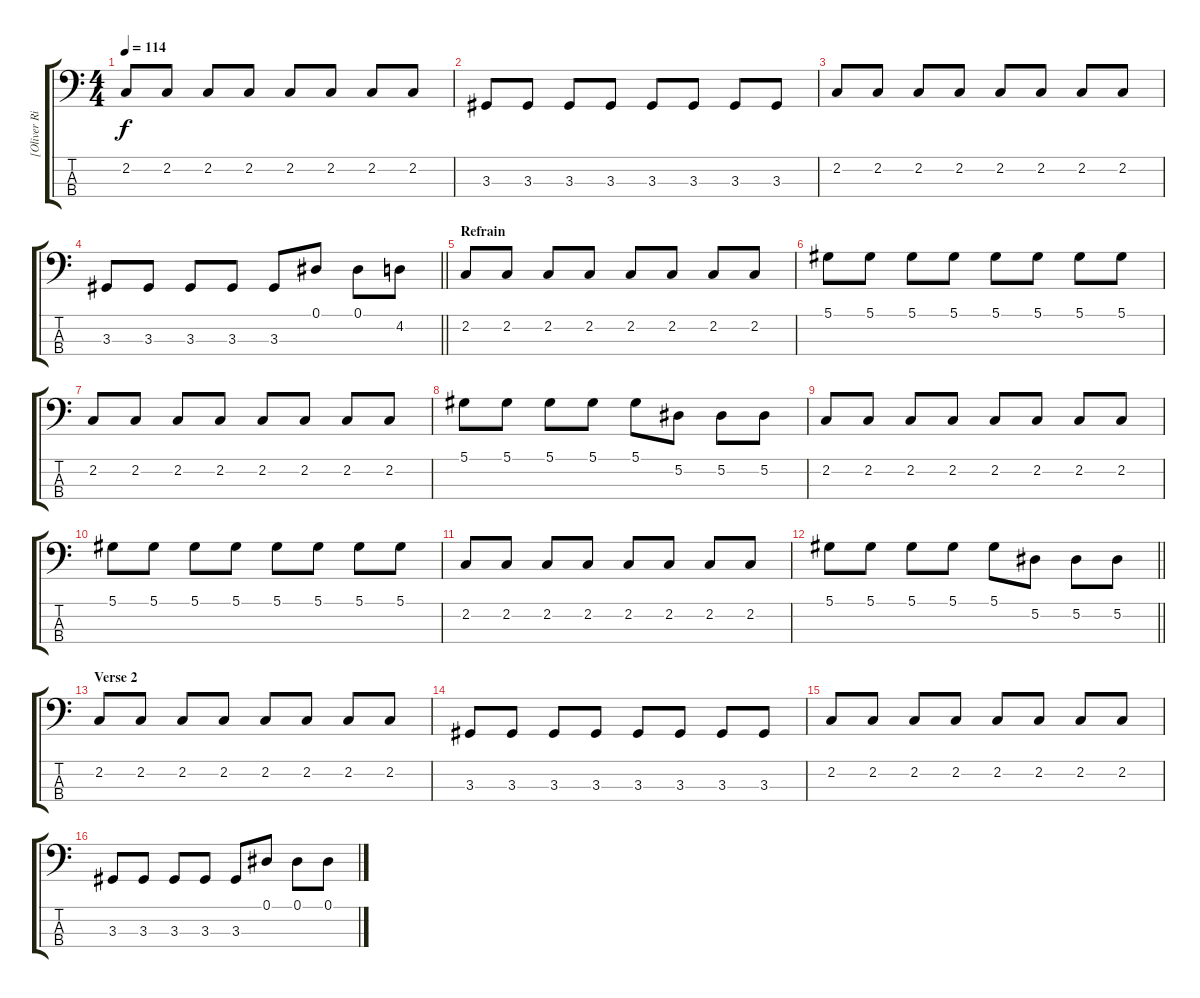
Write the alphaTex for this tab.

\track ("[Oliver Riedel] ;Bass" "[Oliver Ri") {solo instrument electricbasspick}
\staff {score tabs}
\tuning (Eb2 Bb1 F1 C1) {hide}
\ts (4 4)
\tempo 114
\clef f4
\ks c
2.2.8{dy f} 2.2.8 2.2.8 2.2.8 2.2.8 2.2.8 2.2.8 2.2.8 |
3.3.8 3.3.8 3.3.8 3.3.8 3.3.8 3.3.8 3.3.8 3.3.8 |
2.2.8 2.2.8 2.2.8 2.2.8 2.2.8 2.2.8 2.2.8 2.2.8 |
\barLineRight lightlight
3.3.8 3.3.8 3.3.8 3.3.8 3.3.8 0.1.8 0.1.8 4.2.8 |
\section ("" "Refrain")
2.2.8 2.2.8 2.2.8 2.2.8 2.2.8 2.2.8 2.2.8 2.2.8 |
5.1.8 5.1.8 5.1.8 5.1.8 5.1.8 5.1.8 5.1.8 5.1.8 |
2.2.8 2.2.8 2.2.8 2.2.8 2.2.8 2.2.8 2.2.8 2.2.8 |
5.1.8 5.1.8 5.1.8 5.1.8 5.1.8 5.2.8 5.2.8 5.2.8 |
2.2.8 2.2.8 2.2.8 2.2.8 2.2.8 2.2.8 2.2.8 2.2.8 |
5.1.8 5.1.8 5.1.8 5.1.8 5.1.8 5.1.8 5.1.8 5.1.8 |
2.2.8 2.2.8 2.2.8 2.2.8 2.2.8 2.2.8 2.2.8 2.2.8 |
\barLineRight lightlight
5.1.8 5.1.8 5.1.8 5.1.8 5.1.8 5.2.8 5.2.8 5.2.8 |
\section ("" "Verse 2")
2.2.8 2.2.8 2.2.8 2.2.8 2.2.8 2.2.8 2.2.8 2.2.8 |
3.3.8 3.3.8 3.3.8 3.3.8 3.3.8 3.3.8 3.3.8 3.3.8 |
2.2.8 2.2.8 2.2.8 2.2.8 2.2.8 2.2.8 2.2.8 2.2.8 |
3.3.8 3.3.8 3.3.8 3.3.8 3.3.8 0.1.8 0.1.8 0.1.8
